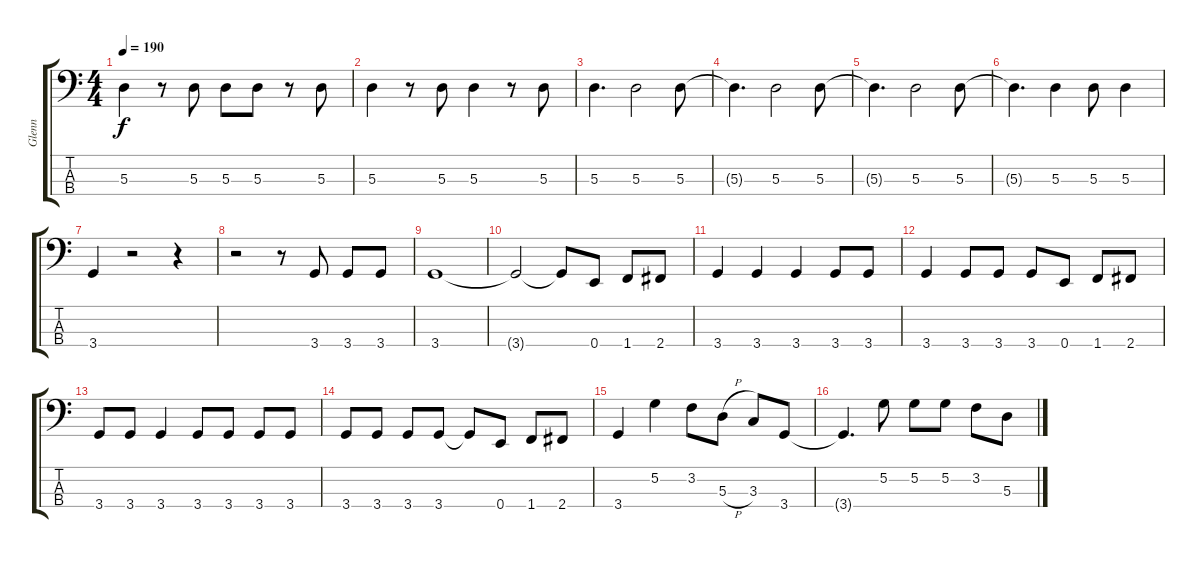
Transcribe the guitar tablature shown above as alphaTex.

\track ("Glenn" "Glenn") {instrument electricbassfinger}
\staff {score tabs}
\tuning (G2 D2 A1 E1) {hide}
\ts (4 4)
\tempo 190
\clef f4
\ks c
5.3.4{dy f} r.8 5.3.8 5.3.8 5.3.8 r.8 5.3.8 |
5.3.4 r.8 5.3.8 5.3.4 r.8 5.3.8 |
5.3.4{d} 5.3.2 5.3.8 |
5.3{t}.4{d} 5.3.2 5.3.8 |
5.3{t}.4{d} 5.3.2 5.3.8 |
5.3{t}.4{d} 5.3.4 5.3.8 5.3.4 |
3.4.4 r.2 r.4 |
r.2 r.8 3.4.8 3.4.8 3.4.8 |
3.4.1 |
3.4{t}.2 3.4{t}.8 0.4.8 1.4.8 2.4.8 |
3.4.4 3.4.4 3.4.4 3.4.8 3.4.8 |
3.4.4 3.4.8 3.4.8 3.4.8 0.4.8 1.4.8 2.4.8 |
3.4.8 3.4.8 3.4.4 3.4.8 3.4.8 3.4.8 3.4.8 |
3.4.8 3.4.8 3.4.8 3.4.8 3.4{t}.8 0.4.8 1.4.8 2.4.8 |
3.4.4 5.2.4 3.2.8 5.3{h}.8 3.3.8 3.4.8 |
3.4{t}.4{d} 5.2.8 5.2.8 5.2.8 3.2.8 5.3.8
